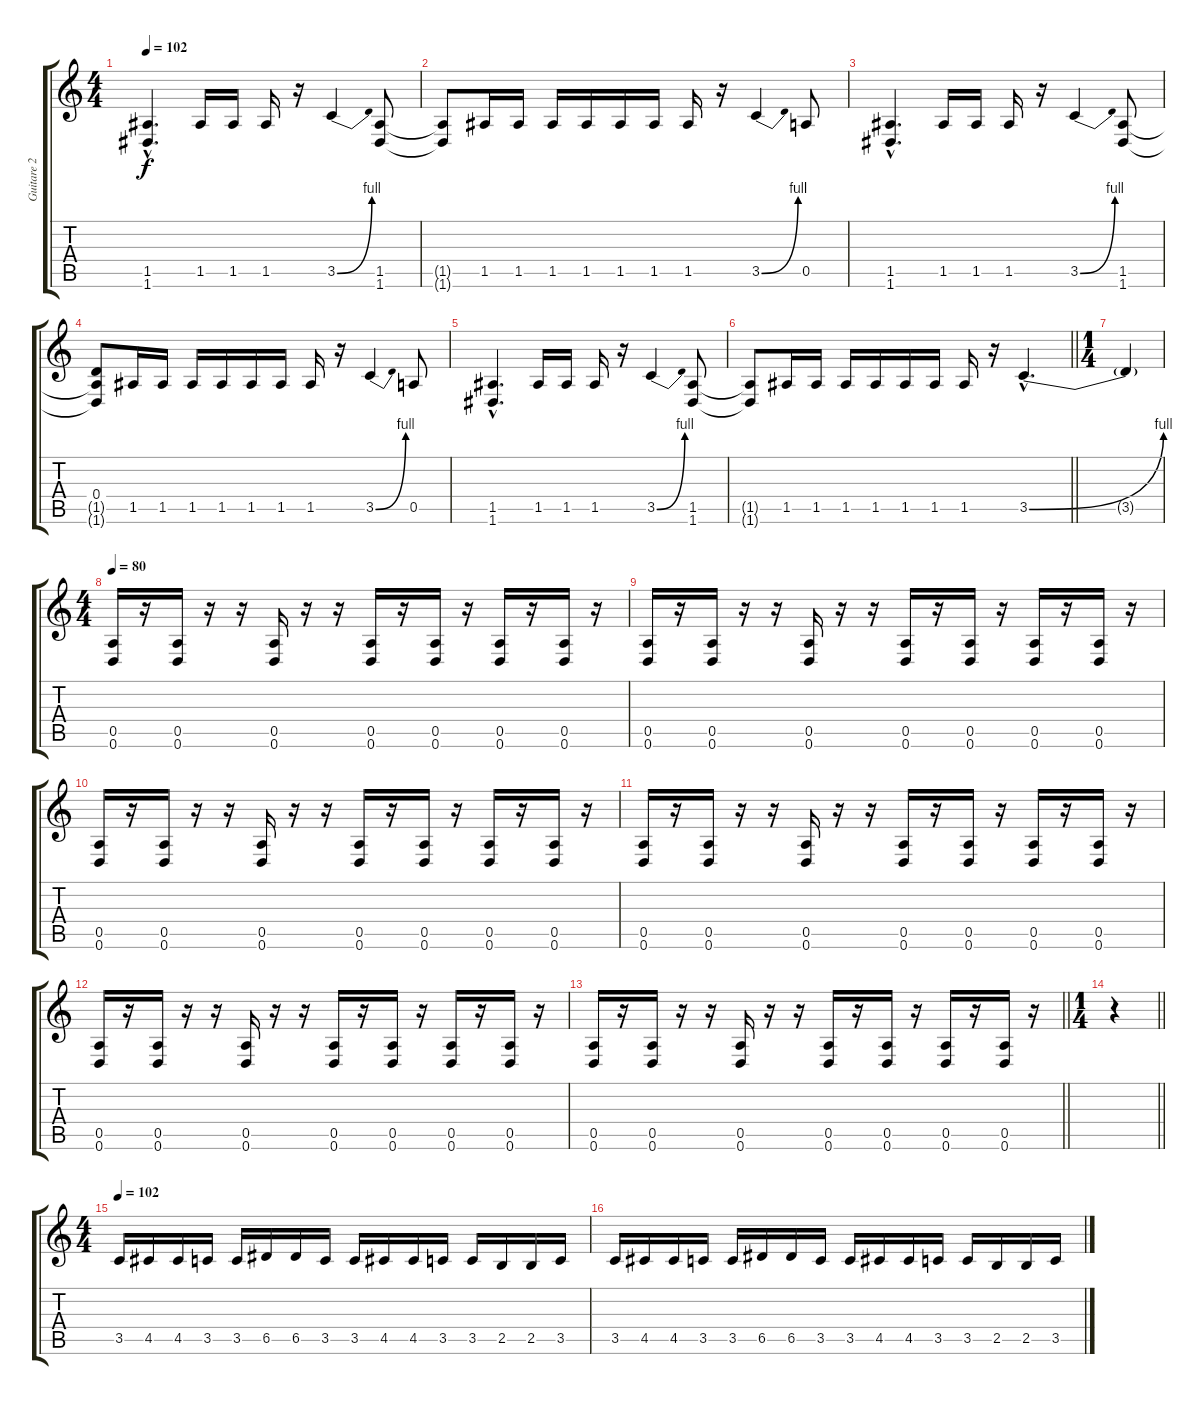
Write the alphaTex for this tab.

\track ("Guitare 2" "Guitare 2") {instrument distortionguitar}
\staff {score tabs}
\tuning (E4 B3 G3 D3 A2 D2) {hide}
\ts (4 4)
\tempo 102
\clef g2
\ks c
(1.5{hac} 1.6{hac}).4{d dy f} 1.5.16 1.5.16 1.5.16 r.16 3.5{be (bend 0 0 60 4)}.4 (1.5 1.6).8 |
(1.5{t} 1.6{t}).8 1.5.16 1.5.16 1.5.16 1.5.16 1.5.16 1.5.16 1.5.16 r.16 3.5{be (bend 0 0 60 4)}.4 0.5.8 |
(1.5{hac} 1.6{hac}).4{d} 1.5.16 1.5.16 1.5.16 r.16 3.5{be (bend 0 0 60 4)}.4 (1.5 1.6).8 |
(0.4 1.5{t} 1.6{t}).8 1.5.16 1.5.16 1.5.16 1.5.16 1.5.16 1.5.16 1.5.16 r.16 3.5{be (bend 0 0 60 4)}.4 0.5.8 |
(1.5{hac} 1.6{hac}).4{d} 1.5.16 1.5.16 1.5.16 r.16 3.5{be (bend 0 0 60 4)}.4 (1.5 1.6).8 |
\barLineRight lightlight
(1.5{t} 1.6{t}).8 1.5.16 1.5.16 1.5.16 1.5.16 1.5.16 1.5.16 1.5.16 r.16 3.5{be (bend 0 0 60 4) hac}.4{d} |
\ts (1 4)
3.5{t}.4 |
\ts (4 4)
\tempo 80
(0.5 0.6).16 r.16 (0.5 0.6).16 r.16 r.16 (0.5 0.6).16 r.16 r.16 (0.5 0.6).16 r.16 (0.5 0.6).16 r.16 (0.5 0.6).16 r.16 (0.5 0.6).16 r.16 |
(0.5 0.6).16 r.16 (0.5 0.6).16 r.16 r.16 (0.5 0.6).16 r.16 r.16 (0.5 0.6).16 r.16 (0.5 0.6).16 r.16 (0.5 0.6).16 r.16 (0.5 0.6).16 r.16 |
(0.5 0.6).16 r.16 (0.5 0.6).16 r.16 r.16 (0.5 0.6).16 r.16 r.16 (0.5 0.6).16 r.16 (0.5 0.6).16 r.16 (0.5 0.6).16 r.16 (0.5 0.6).16 r.16 |
(0.5 0.6).16 r.16 (0.5 0.6).16 r.16 r.16 (0.5 0.6).16 r.16 r.16 (0.5 0.6).16 r.16 (0.5 0.6).16 r.16 (0.5 0.6).16 r.16 (0.5 0.6).16 r.16 |
(0.5 0.6).16 r.16 (0.5 0.6).16 r.16 r.16 (0.5 0.6).16 r.16 r.16 (0.5 0.6).16 r.16 (0.5 0.6).16 r.16 (0.5 0.6).16 r.16 (0.5 0.6).16 r.16 |
\barLineRight lightlight
(0.5 0.6).16 r.16 (0.5 0.6).16 r.16 r.16 (0.5 0.6).16 r.16 r.16 (0.5 0.6).16 r.16 (0.5 0.6).16 r.16 (0.5 0.6).16 r.16 (0.5 0.6).16 r.16 |
\ts (1 4)
\barLineRight lightlight
r.4 |
\ts (4 4)
\tempo 102
3.5.16 4.5.16 4.5.16 3.5.16 3.5.16 6.5.16 6.5.16 3.5.16 3.5.16 4.5.16 4.5.16 3.5.16 3.5.16 2.5.16 2.5.16 3.5.16 |
3.5.16 4.5.16 4.5.16 3.5.16 3.5.16 6.5.16 6.5.16 3.5.16 3.5.16 4.5.16 4.5.16 3.5.16 3.5.16 2.5.16 2.5.16 3.5.16
